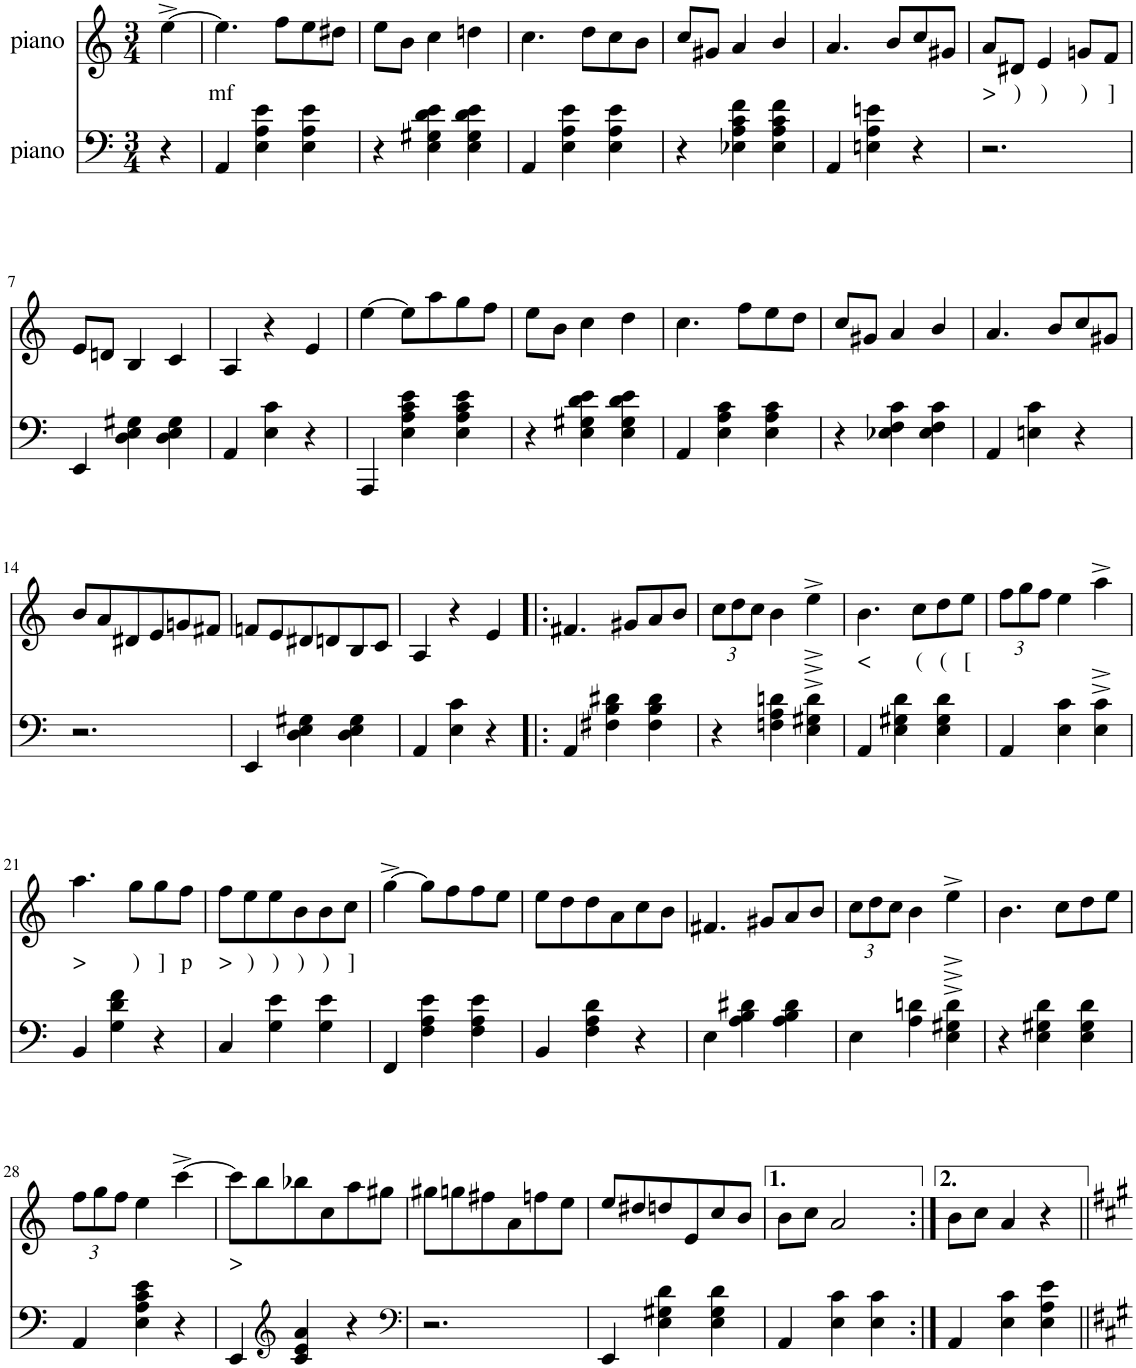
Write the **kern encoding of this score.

**kern	**kern	**text
*part2	*part1	*part1
*staff2	*staff1	*staff1
*I"piano	*I"piano	*
*I'Pno	*I'Pno	*
*clefF4	*clefG2	*
*k[]	*k[]	*
*M3/4	*M3/4	*
=	=	=
4r	[4ee^\	.
=1	=1	=1
!	!	!LO:LY:b
4AA/	4.ee\]	mf
4E\ 4A\ 4e\	.	.
.	8ff\L	.
4E\ 4A\ 4e\	8ee\	.
.	8dd#X\J	.
=2	=2	=2
4r	8ee\L	.
.	8b\J	.
4E\ 4G#X\ 4d\ 4e\	4cc\	.
4E\ 4G#\ 4d\ 4e\	4ddn\	.
=3	=3	=3
4AA/	4.cc\	.
4E\ 4A\ 4e\	.	.
.	8dd\L	.
4E\ 4A\ 4e\	8cc\	.
.	8b\J	.
=4	=4	=4
4r	8cc/L	.
.	8g#X/J	.
4E-X\ 4A\ 4c\ 4f\	4a/	.
4E-\ 4A\ 4c\ 4f\	4b/	.
=5	=5	=5
4AA/	4.a/	.
4En\ 4A\ 4en\	.	.
.	8b/L	.
4r	8cc/	.
.	8g#X/J	.
=6	=6	=6
!	!	!LO:LY:b
2.r	8a/L	>
!	!	!LO:LY:b
.	8d#X/J	)
!	!	!LO:LY:b
.	4e/	)
!	!	!LO:LY:b
.	8gn/L	)
!	!	!LO:LY:b
.	8f/J	]
!!LO:LB:g=z
=7	=7	=7
4EE/	8e/L	.
.	8dn/J	.
4D\ 4E\ 4G#X\	4B/	.
4D\ 4E\ 4G#\	4c/	.
=8	=8	=8
4AA/	4A/	.
4E\ 4c\	4r	.
4r	4e/	.
=9	=9	=9
4AAA/	[4ee\	.
4E\ 4A\ 4c\ 4e\	8ee\L]	.
.	8aa\	.
4E\ 4A\ 4c\ 4e\	8gg\	.
.	8ff\J	.
=10	=10	=10
4r	8ee\L	.
.	8b\J	.
4E\ 4G#X\ 4d\ 4e\	4cc\	.
4E\ 4G#\ 4d\ 4e\	4dd\	.
=11	=11	=11
4AA/	4.cc\	.
4E\ 4A\ 4c\	.	.
.	8ff\L	.
4E\ 4A\ 4c\	8ee\	.
.	8dd\J	.
=12	=12	=12
4r	8cc/L	.
.	8g#X/J	.
4E-X\ 4F\ 4c\	4a/	.
4E-\ 4F\ 4c\	4b/	.
=13	=13	=13
4AA/	4.a/	.
4En\ 4c\	.	.
.	8b/L	.
4r	8cc/	.
.	8g#X/J	.
!!LO:LB:g=z
=14	=14	=14
2.r	8b/L	.
.	8a/	.
.	8d#X/	.
.	8e/	.
.	8gn/	.
.	8f#X/J	.
=15	=15	=15
4EE/	8fn/L	.
.	8e/	.
4D\ 4E\ 4G#X\	8d#X/	.
.	8dn/	.
4D\ 4E\ 4G#\	8B/	.
.	8c/J	.
=16	=16	=16
4AA/	4A/	.
4E\ 4c\	4r	.
4r	4e/	.
=17!|:	=17!|:	=17!|:
4AA/	4.f#X/	.
4F#X\ 4B\ 4d#X\	.	.
.	8g#X/L	.
4F#\ 4B\ 4d#\	8a/	.
.	8b/J	.
=18	=18	=18
*	*Xbrackettup	*
4r	12cc\L	.
.	12dd\	.
.	12cc\J	.
4Fn\ 4A\ 4dn\	4b\	.
4E\^ 4G#X\^ 4d\^	4ee^\	.
=19	=19	=19
!	!	!LO:LY:b
4AA/	4.b\	<
4E\ 4G#X\ 4d\	.	.
!	!	!LO:LY:b
.	8cc\L	(
!	!	!LO:LY:b
4E\ 4G#\ 4d\	8dd\	(
!	!	!LO:LY:b
.	8ee\J	[
=20	=20	=20
4AA/	12ff\L	.
.	12gg\	.
.	12ff\J	.
4E\ 4c\	4ee\	.
4E\^ 4c\^	4aa^\	.
!!LO:LB:g=z
=21	=21	=21
!	!	!LO:LY:b
4BB/	4.aa\	>
4G\ 4d\ 4f\	.	.
!	!	!LO:LY:b
.	8gg\L	)
!	!	!LO:LY:b
4r	8gg\	]
!	!	!LO:LY:b
.	8ff\J	p
=22	=22	=22
!	!	!LO:LY:b
4C/	8ff\L	>
!	!	!LO:LY:b
.	8ee\	)
!	!	!LO:LY:b
4G\ 4e\	8ee\	)
!	!	!LO:LY:b
.	8b\	)
!	!	!LO:LY:b
4G\ 4e\	8b\	)
!	!	!LO:LY:b
.	8cc\J	]
=23	=23	=23
4FF/	[4gg^\	.
4F\ 4A\ 4e\	8gg\L]	.
.	8ff\	.
4F\ 4A\ 4e\	8ff\	.
.	8ee\J	.
=24	=24	=24
4BB/	8ee\L	.
.	8dd\	.
4F\ 4A\ 4d\	8dd\	.
.	8a\	.
4r	8cc\	.
.	8b\J	.
=25	=25	=25
4E\	4.f#X/	.
4A\ 4B\ 4d#X\	.	.
.	8g#X/L	.
4A\ 4B\ 4d#\	8a/	.
.	8b/J	.
=26	=26	=26
4E\	12cc\L	.
.	12dd\	.
.	12cc\J	.
4A\ 4dn\	4b\	.
4E\^ 4G#X\^ 4d\^	4ee^\	.
=27	=27	=27
4r	4.b\	.
4E\ 4G#X\ 4d\	.	.
.	8cc\L	.
4E\ 4G#\ 4d\	8dd\	.
.	8ee\J	.
!!LO:LB:g=z
=28	=28	=28
4AA/	12ff\L	.
.	12gg\	.
.	12ff\J	.
4E\ 4A\ 4c\ 4e\	4ee\	.
4r	[4ccc^\	.
=29	=29	=29
!	!	!LO:LY:b
4EE/	8ccc\L]	>
.	8bb\	.
*clefG2	*	*
4c/ 4e/ 4a/	8bb-X\	.
.	8cc\	.
4r	8aa\	.
.	8gg#X\J	.
=30	=30	=30
*clefF4	*	*
2.r	8gg#X\L	.
.	8ggn\	.
.	8ff#X\	.
.	8a\	.
.	8ffn\	.
.	8ee\J	.
=31	=31	=31
4EE/	8ee/L	.
.	8dd#X/	.
4E\ 4G#X\ 4d\	8ddn/	.
.	8e/	.
4E\ 4G#\ 4d\	8cc/	.
.	8b/J	.
=32	=32	=32
4AA/	8b\L	.
.	8cc\J	.
4E\ 4c\	2a/	.
4E\ 4c\	.	.
=32:|!	=32:|!	=32:|!
4AA/	8b\L	.
.	8cc\J	.
4E\ 4c\	4a/	.
4E\ 4A\ 4e\	4r	.
=||	=||	=||
*-	*-	*-
